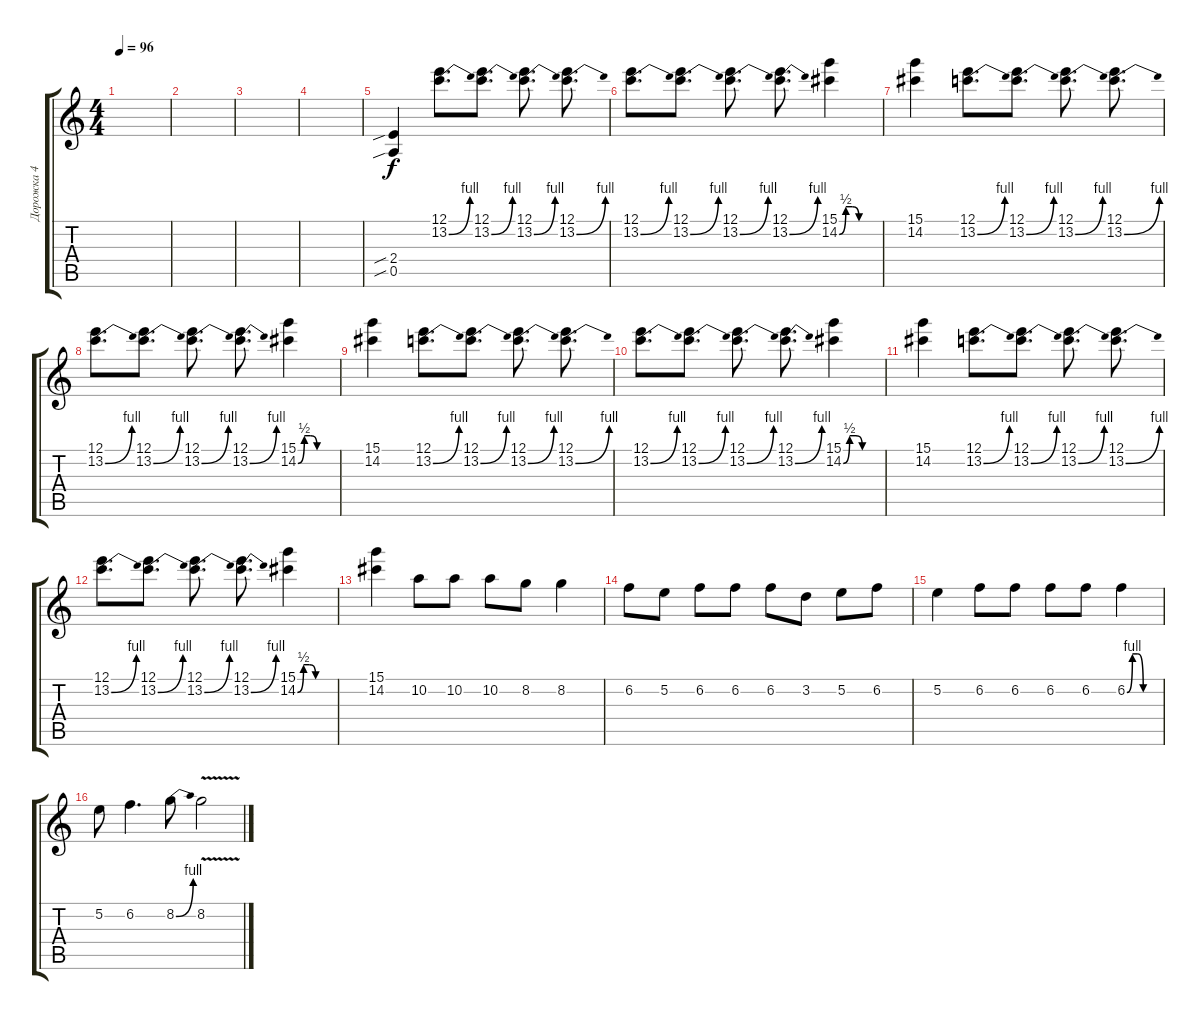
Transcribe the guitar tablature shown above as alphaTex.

\track ("Дорожка 4" "Дорожка 4") {instrument overdrivenguitar}
\staff {score tabs}
\tuning (E4 B3 G3 D3 A2 E2) {hide}
\ts (4 4)
\tempo 96
\clef g2
\ks c
|
|
|
|
(2.4{sib} 0.5{sib}).4 (12.1 13.2{be (bend 0 0 60 4)}).8{d} (12.1 13.2{be (bend 0 0 60 4)}).8{d} (12.1 13.2{be (bend 0 0 60 4)}).8{d} (12.1 13.2{be (bend 0 0 60 4)}).8{d} |
(12.1 13.2{be (bend 0 0 60 4)}).8{d} (12.1 13.2{be (bend 0 0 60 4)}).8{d} (12.1 13.2{be (bend 0 0 60 4)}).8{d} (12.1 13.2{be (bend 0 0 60 4)}).8{d} (15.1 14.2{be (custom 0 0 10 2 20 2 30 0 60 0)}).4 |
(15.1 14.2).4 (12.1 13.2{be (bend 0 0 60 4)}).8{d} (12.1 13.2{be (bend 0 0 60 4)}).8{d} (12.1 13.2{be (bend 0 0 60 4)}).8{d} (12.1 13.2{be (bend 0 0 60 4)}).8{d} |
(12.1 13.2{be (bend 0 0 60 4)}).8{d} (12.1 13.2{be (bend 0 0 60 4)}).8{d} (12.1 13.2{be (bend 0 0 60 4)}).8{d} (12.1 13.2{be (bend 0 0 60 4)}).8{d} (15.1 14.2{be (custom 0 0 10 2 20 2 30 0 60 0)}).4 |
(15.1 14.2).4 (12.1 13.2{be (bend 0 0 60 4)}).8{d} (12.1 13.2{be (bend 0 0 60 4)}).8{d} (12.1 13.2{be (bend 0 0 60 4)}).8{d} (12.1 13.2{be (bend 0 0 60 4)}).8{d} |
(12.1 13.2{be (bend 0 0 60 4)}).8{d} (12.1 13.2{be (bend 0 0 60 4)}).8{d} (12.1 13.2{be (bend 0 0 60 4)}).8{d} (12.1 13.2{be (bend 0 0 60 4)}).8{d} (15.1 14.2{be (custom 0 0 10 2 20 2 30 0 60 0)}).4 |
(15.1 14.2).4 (12.1 13.2{be (bend 0 0 60 4)}).8{d} (12.1 13.2{be (bend 0 0 60 4)}).8{d} (12.1 13.2{be (bend 0 0 60 4)}).8{d} (12.1 13.2{be (bend 0 0 60 4)}).8{d} |
(12.1 13.2{be (bend 0 0 60 4)}).8{d} (12.1 13.2{be (bend 0 0 60 4)}).8{d} (12.1 13.2{be (bend 0 0 60 4)}).8{d} (12.1 13.2{be (bend 0 0 60 4)}).8{d} (15.1 14.2{be (custom 0 0 10 2 20 2 30 0 60 0)}).4 |
(15.1 14.2).4 10.2.8 10.2.8 10.2.8 8.2.8 8.2.4 |
6.2.8 5.2.8 6.2.8 6.2.8 6.2.8 3.2.8 5.2.8 6.2.8 |
5.2.4 6.2.8 6.2.8 6.2.8 6.2.8 6.2{be (custom 0 0 10 4 20 4 30 0 60 0)}.4 |
5.2.8 6.2.4{d} 8.2{be (bend 0 0 60 4)}.8 8.2{v}.2
